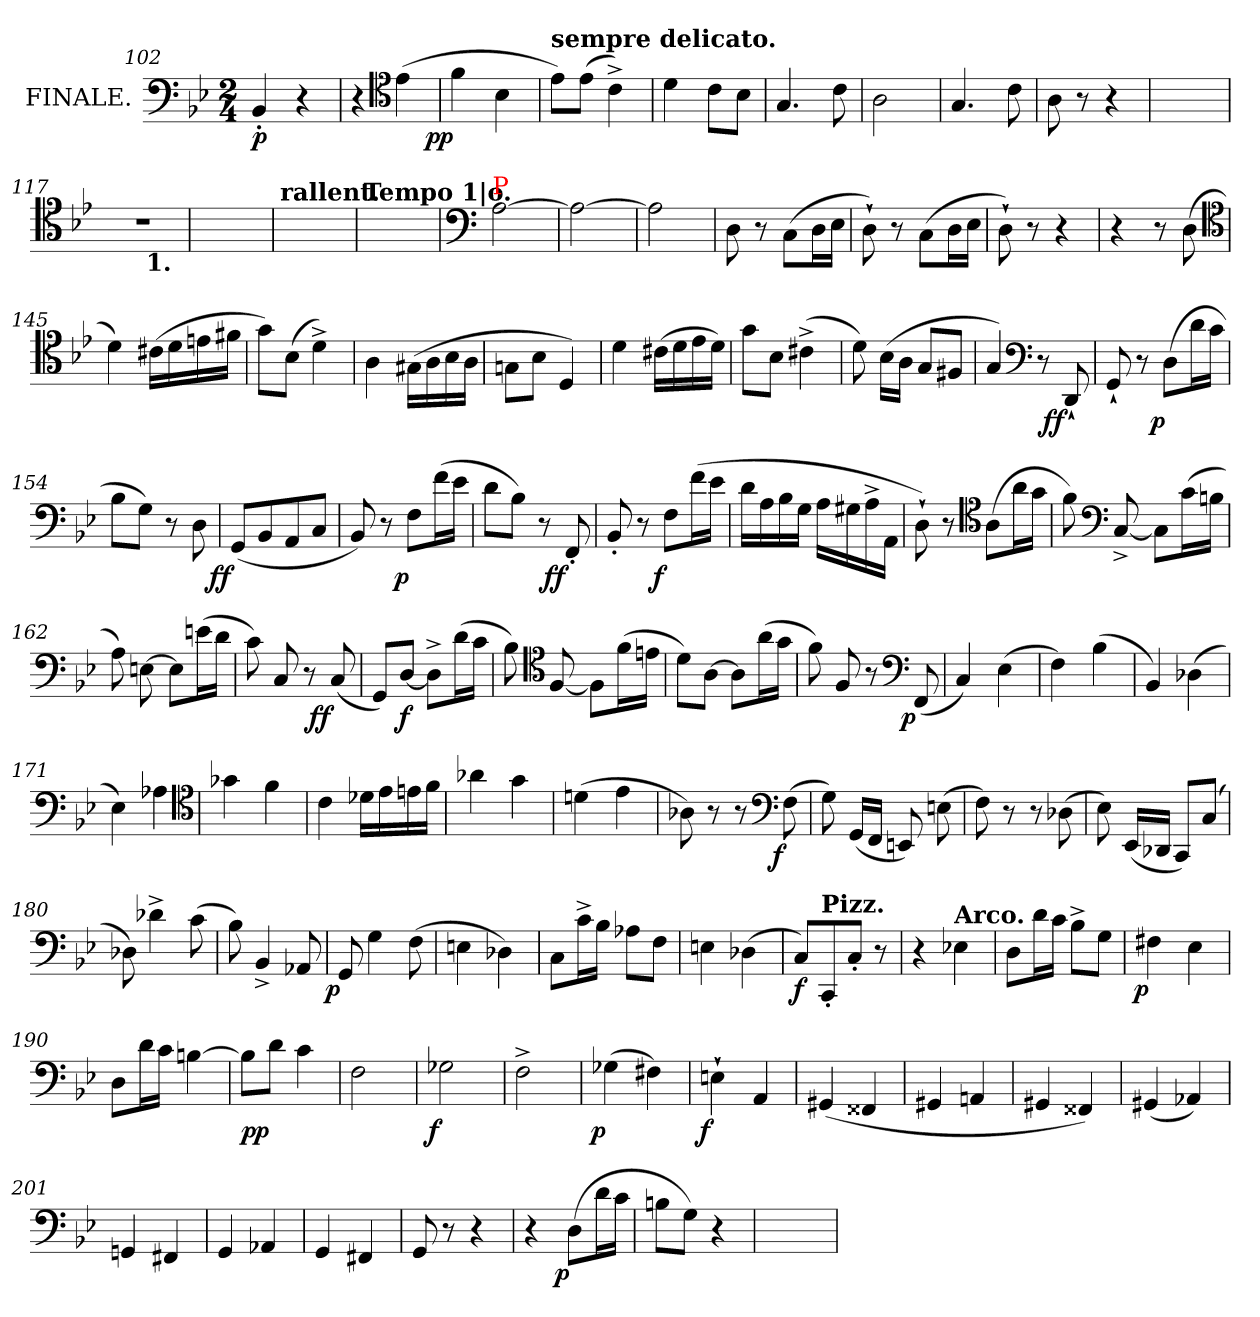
**kern	**dynam
*part1	*part1
*staff1	*staff1
*I"FINALE.	*
*clefF4	*
*k[b-e-]	*
*g:	*
*M2/4	*
=102	=102
4BB-'<	p
4r	.
=103	=103
4r	.
*clefC4	*
(>4e-	.
=104	=104
!	!LO:DY:rj
4f	pp
4B-	.
=105	=105
!LO:TX:a:B:t=sempre delicato.	!
8e-L)	.
(>8e-J	.
4c^>)	.
=106	=106
4d	.
8cL	.
8B-J	.
=107	=107
4.G	.
8c	.
=108	=108
2A	.
=109	=109
4.G	.
8c	.
=110	=110
8A	.
8r	.
4r	.
=111	=111
2ryy	.
=117	=117
!LO:TX:a:B:t=rallent.	!
*^	*
2r	4ryy	.
!	!LO:TX:b:B:t=1.	!
.	4ryy	.
=118	=118	=118
!LO:TX:a:color=red:t=P	!	!
!LO:TX:a:B:t=Tempo 1|o.	!	!
*v	*v	*
2ryy	.
=124	=124
!LO:TX:a:B:t=rallent.	!
2ryy	.
=126	=126
!LO:TX:a:B:t=Tempo 1|o.	!
2ryy	.
=138	=138
*clefF4	*
!LO:TX:a:color=red:t=P	!
[2A	.
=139	=139
2A_	.
=140	=140
2A]	.
=141	=141
8D	.
8r	.
(>8CL	.
16DL	.
16E-JJ	.
=142	=142
8D`>)	.
8r	.
(>8CL	.
16DL	.
16E-JJ	.
=143	=143
8D`>)	.
8r	.
4r	.
=144	=144
4r	.
8r	.
(>8D	.
*clefC4	*
=145	=145
4d)	.
(>16c#XLL	.
16d	.
16en	.
16f#XJJ	.
=146	=146
8gL)	.
(>8B-J	.
4d^<)	.
=147	=147
4A	.
(>16G#XLL	.
16A	.
16B-	.
16AJJ	.
=148	=148
8GnL	.
8B-J	.
4D)	.
=149	=149
4d	.
(>16c#XLL	.
16d	.
16e-	.
16dJJ)	.
=150	=150
8gL	.
8B-J	.
(>4c#X^<	.
=151	=151
8d)	.
(>16B-LL	.
16AJJ	.
8GL	.
8F#XJ	.
=152	=152
4G)	.
*clefF4	*
8r	.
!	!LO:DY:rj
8DD`<	ff
=153	=153
8GG`<	.
8r	.
!	!LO:DY:rj
(>8DL	p
16dL	.
16cJJ	.
=154	=154
8B-L	.
8GJ)	.
8r	.
8D\	.
=155	=155
!	!LO:DY:rj
(<8GGL	ff
8BB-	.
8AA	.
8CJ	.
=156	=156
8BB-)	.
8r	.
!	!LO:DY:rj
8FL	p
(>16fL	.
16e-JJ	.
=157	=157
8dL	.
8B-J)	.
8r	.
!	!LO:DY:rj
8FF'<	ff
=158	=158
8BB-'<	.
8r	.
!	!LO:DY:rj
8FL	f
(>16fL	.
16e-JJ	.
=159	=159
16dLL	.
16A	.
16B-	.
16GJJ	.
16ALL	.
16G#X	.
16A^<	.
16AAJJ	.
=160	=160
8D`>)	.
8r	.
*clefC4	*
(>8AL	.
16aL	.
16gJJ	.
=161	=161
8f)	.
*clefF4	*
[8C^	.
8CL]	.
(>16cL	.
16BnJJ	.
=162	=162
8A)	.
[8En	.
8EL]	.
(>16enL	.
16dJJ	.
=163	=163
8c)	.
8C	.
8r	.
!	!LO:DY:rj
(<8C	ff
=164	=164
8GGL)	.
[8DJ	f
8D^<L]	.
(>16dL	.
16cJJ	.
=165	=165
8B-)	.
*clefC4	*
[8F	.
8FL]	.
(>16fL	.
16enJJ	.
=166	=166
8dL)	.
[8AJ	.
8AL]	.
(>16aL	.
16gJJ	.
=167	=167
8f)	.
8F	.
8r	.
*clefF4	*
!	!LO:DY:rj
(<8FF	p
=168	=168
4C)	.
(>4E-	.
=169	=169
4F)	.
(>4B-	.
=170	=170
4BB-)	.
(>4D-X	.
=171	=171
4E-)	.
4A-X	.
*clefC4	*
=172	=172
4g-X	.
4f	.
=173	=173
4c	.
16d-XLL	.
16e-	.
16en	.
16fJJ	.
=174	=174
4a-X	.
4g	.
=175	=175
(>4dn	.
4e-	.
=176	=176
8A-X)	.
8r	.
8r	.
*clefF4	*
!	!LO:DY:rj
(>8F	f
=177	=177
8G)	.
(<16GGLL	.
16FFJJ	.
8EEn)	.
(>8En	.
=178	=178
8F)	.
8r	.
8r	.
(>8D-X\	.
=179	=179
8E-)	.
(<16EE-LL	.
16DD-XJJ	.
8CCL)	.
(>8CJ	.
=180	=180
8D-X)	.
4d-X^<	.
(>8c	.
=181	=181
8B-)	.
4BB-^<	.
8AA-X	.
=182	=182
!	!LO:DY:rj
8GG	p
4G	.
(>8F	.
=183	=183
4En	.
4D-X)	.
=184	=184
8CL	.
16c^<L	.
16B-JJ	.
8A-XL	.
8FJ	.
=185	=185
4En	.
(<4D-X	.
=186	=186
8CL)	f
!LO:TX:a:B:t=Pizz.	!
8CC'<	.
8C'<J	.
8r	.
=187	=187
4r	.
!LO:TX:a:B:t=Arco.	!
4E-X	.
=188	=188
8DL	.
16dL	.
16cJJ	.
8B-^<L	.
8GJ	.
=189	=189
!	!LO:DY:rj
4F#X	p
4E-	.
=190	=190
8DL	.
16dL	.
16cJJ	.
[4Bn	.
=191	=191
8BnL]	pp
8dJ	.
4c	.
=192	=192
2F	.
=193	=193
!	!LO:DY:rj
2G-X	f
=194	=194
2F^<	.
=195	=195
!	!LO:DY:rj
(>4G-X	p
4F#X)	.
=196	=196
!	!LO:DY:rj
4En`>	f
4AA	.
=197	=197
(<4GG#X	.
4FF##X	.
=198	=198
4GG#X	.
4AAn	.
=199	=199
4GG#X	.
4FF##X)	.
=200	=200
(<4GG#X	.
4AA-X)	.
=201	=201
4GGn	.
4FF#X	.
=202	=202
4GG	.
4AA-X	.
=203	=203
4GG	.
4FF#X	.
=204	=204
8GG	.
8r	.
4r	.
=205	=205
4r	.
!	!LO:DY:b:rj
(>8DL	p
16dL	.
16cJJ	.
=206	=206
8BnL	.
8GJ)	.
4r	.
=207	=207
2ryy	.
=	=
*-	*-
